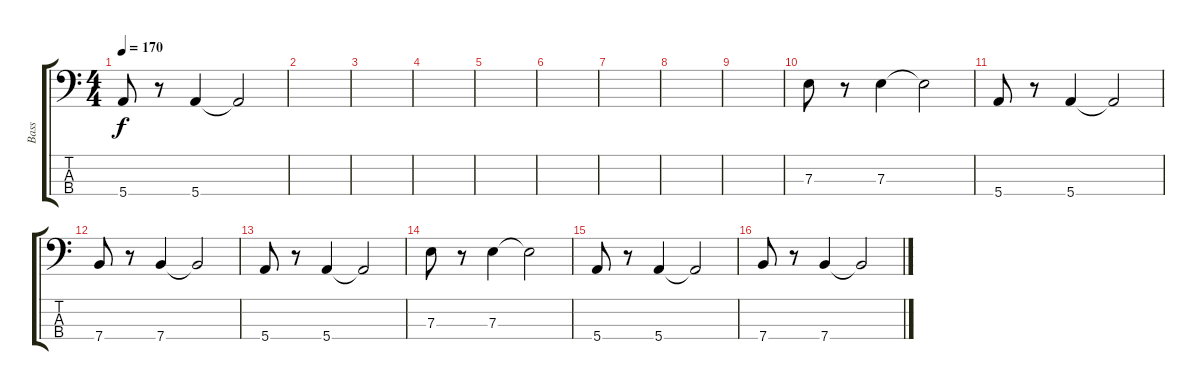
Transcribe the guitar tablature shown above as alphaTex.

\track ("Bass" "Bass") {instrument electricbasspick}
\staff {score tabs}
\tuning (G2 D2 A1 E1) {hide}
\ts (4 4)
\tempo 170
\clef f4
\ks c
5.4.8{dy f} r.8 5.4.4 5.4{t}.2 |
|
|
|
|
|
|
|
|
7.3.8 r.8 7.3.4 7.3{t}.2 |
5.4.8 r.8 5.4.4 5.4{t}.2 |
7.4.8 r.8 7.4.4 7.4{t}.2 |
5.4.8 r.8 5.4.4 5.4{t}.2 |
7.3.8 r.8 7.3.4 7.3{t}.2 |
5.4.8 r.8 5.4.4 5.4{t}.2 |
7.4.8 r.8 7.4.4 7.4{t}.2
